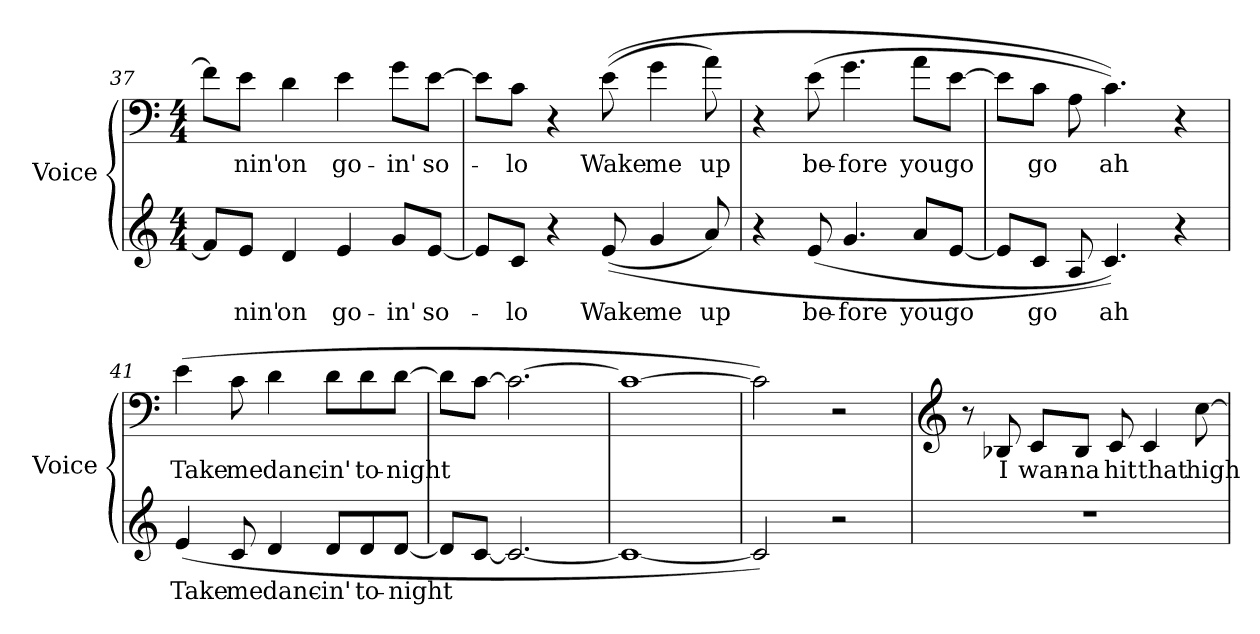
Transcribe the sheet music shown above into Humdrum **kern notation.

**kern	**text	**kern	**text
*part2	*part2	*part1	*part1
*staff2	*staff2	*staff1	*staff1
*I"Voice	*	*I"Voice	*
*I'Voice	*	*I'Voice	*
*clefG2	*	*clefF4	*
*k[]	*	*k[]	*
*C:	*	*C:	*
*M4/4	*	*M4/4	*
=37	=37	=37	=37
8fi/L]	.	8fi\L]	.
!	!LO:LY:b:color=#000000	!	!
!	!	!	!LO:LY:b:color=#000000
8ei/J	-nin'	8ei\J	-nin'
!	!LO:LY:b:color=#000000	!	!
!	!	!	!LO:LY:b:color=#000000
4di/	on	4di\	on
!	!LO:LY:b:color=#000000	!	!
!	!	!	!LO:LY:b:color=#000000
4ei/	go-	4ei\	go-
!	!LO:LY:b:color=#000000	!	!
!	!	!	!LO:LY:b:color=#000000
8gi/L	-in'	8gi\L	-in'
!	!LO:LY:b:color=#000000	!	!
!	!	!	!LO:LY:b:color=#000000
[8ei/J	so-	[8ei\J	so-
!!LO:PB:g=z
=38	=38	=38	=38
8ei/L]	.	8ei\L]	.
!	!LO:LY:b:color=#000000	!	!
!	!	!	!LO:LY:b:color=#000000
8ci/J	-lo	8ci\J	-lo
4r	.	4r	.
!	!LO:LY:b:color=#000000	!	!
!	!	!	!LO:LY:b:color=#000000
((8ei/	Wake	((8ei\	Wake
!	!LO:LY:b:color=#000000	!	!
!	!	!	!LO:LY:b:color=#000000
4gi/	me	4gi\	me
!	!LO:LY:b:color=#000000	!	!
!	!	!	!LO:LY:b:color=#000000
8ai/)	up	8ai\)	up
=39	=39	=39	=39
4r	.	4r	.
!	!LO:LY:b:color=#000000	!	!
!	!	!	!LO:LY:b:color=#000000
(8ei/	be-	(8ei\	be-
!	!LO:LY:b:color=#000000	!	!
!	!	!	!LO:LY:b:color=#000000
4.gi/	-fore	4.gi\	-fore
!	!LO:LY:b:color=#000000	!	!
!	!	!	!LO:LY:b:color=#000000
8ai/L	you	8ai\L	you
!	!LO:LY:b:color=#000000	!	!
!	!	!	!LO:LY:b:color=#000000
[8ei/J	go	[8ei\J	go
=40	=40	=40	=40
8ei/L]	.	8ei\L]	.
!	!LO:LY:b:color=#000000	!	!
!	!	!	!LO:LY:b:color=#000000
8ci/J	go	8ci\J	go
8Ai/	.	8Ai\	.
!	!LO:LY:b:color=#000000	!	!
!	!	!	!LO:LY:b:color=#000000
4.ci/))	ah	4.ci\))	ah
4r	.	4r	.
=41	=41	=41	=41
!	!LO:LY:b:color=#000000	!	!
!	!	!	!LO:LY:b:color=#000000
(4ei/	Take	(4ei\	Take
!	!LO:LY:b:color=#000000	!	!
!	!	!	!LO:LY:b:color=#000000
8ci/	me	8ci\	me
!	!LO:LY:b:color=#000000	!	!
!	!	!	!LO:LY:b:color=#000000
4di/	danc-	4di\	danc-
!	!LO:LY:b:color=#000000	!	!
!	!	!	!LO:LY:b:color=#000000
8di/L	-in'	8di\L	-in'
!	!LO:LY:b:color=#000000	!	!
!	!	!	!LO:LY:b:color=#000000
8di/	to-	8di\	to-
!	!LO:LY:b:color=#000000	!	!
!	!	!	!LO:LY:b:color=#000000
[8di/J	-night	[8di\J	-night
!!LO:LB:g=z
=42	=42	=42	=42
8di/L]	.	8di\L]	.
[8ci/J	.	[8ci\J	.
2.ci/_	.	2.ci\_	.
=43	=43	=43	=43
1ci_	.	1ci_	.
=44	=44	=44	=44
2ci/])	.	2ci\])	.
2r	.	2r	.
=45	=45	=45	=45
*	*	*clefG2	*
1r	.	8r	.
!	!	!	!LO:LY:b:color=#000000
.	.	8B-Xi/	I
!	!	!	!LO:LY:b:color=#000000
.	.	8ci/L	wan-
!	!	!	!LO:LY:b:color=#000000
.	.	8B-i/J	-na
!	!	!	!LO:LY:b:color=#000000
.	.	8ci/	hit
!	!	!	!LO:LY:b:color=#000000
.	.	4ci/	that
!	!	!	!LO:LY:b:color=#000000
.	.	[8cci\	high
=	=	=	=
*-	*-	*-	*-
